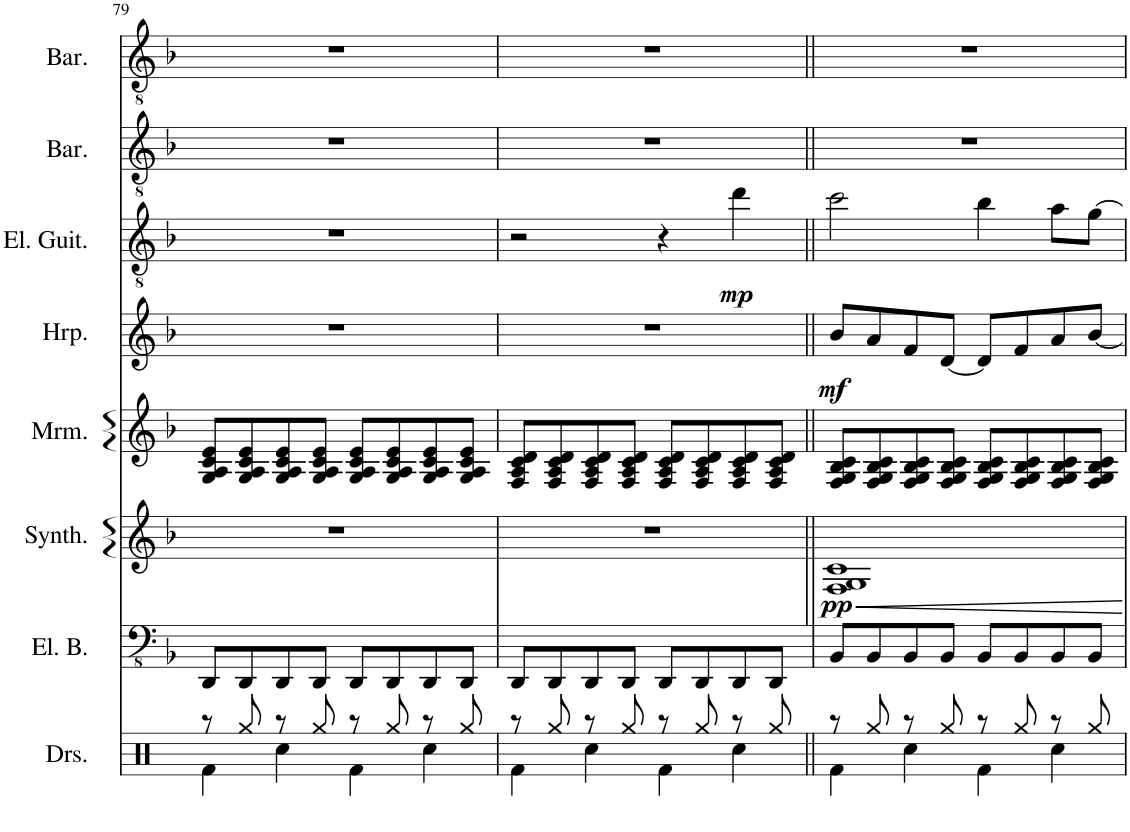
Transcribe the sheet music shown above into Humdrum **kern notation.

**kern	**kern	**kern	**dynam	**kern	**kern	**dynam	**kern	**dynam	**kern	**kern
*part8	*part7	*part6	*part6	*part5	*part4	*part4	*part3	*part3	*part2	*part1
*staff8	*staff7	*staff6	*staff6	*staff5	*staff4	*staff4	*staff3	*staff3	*staff2	*staff1
*I"Drumset	*I"Electric Bass	*I"String Synthesizer	*	*I"Marimba	*I"Harp	*	*I"Electric Guitar	*	*I"Baritone	*I"Baritone
*I'Drs.	*I'El. B.	*I'Synth.	*	*I'Mrm.	*I'Hrp.	*	*I'El. Guit.	*	*I'Bar.	*I'Bar.
!!LO:PB:g=z
*clefX	*clefFv4	*clefG2	*	*clefG2	*clefG2	*	*clefGv2	*	*clefGv2	*clefGv2
*k[]	*k[b-]	*k[b-]	*	*k[b-]	*k[b-]	*	*k[b-]	*	*k[b-]	*k[b-]
*M4/4	*M4/4	*M4/4	*	*M4/4	*M4/4	*	*M4/4	*	*M4/4	*M4/4
=79	=79	=79	=79	=79	=79	=79	=79	=79	=79	=79
*^	*	*	*	*	*	*	*	*	*	*
8r	4Rf\	8DDD/L	1r	.	8G/ 8A/ 8c/ 8e/L	1r	.	1r	.	1r	1r
8Rgg/	.	8DDD/	.	.	8G/ 8A/ 8c/ 8e/	.	.	.	.	.	.
8r	4Rcc\	8DDD/	.	.	8G/ 8A/ 8c/ 8e/	.	.	.	.	.	.
8Rgg/	.	8DDD/J	.	.	8G/ 8A/ 8c/ 8e/J	.	.	.	.	.	.
8r	4Rf\	8DDD/L	.	.	8G/ 8A/ 8c/ 8e/L	.	.	.	.	.	.
8Rgg/	.	8DDD/	.	.	8G/ 8A/ 8c/ 8e/	.	.	.	.	.	.
8r	4Rcc\	8DDD/	.	.	8G/ 8A/ 8c/ 8e/	.	.	.	.	.	.
8Rgg/	.	8DDD/J	.	.	8G/ 8A/ 8c/ 8e/J	.	.	.	.	.	.
=80	=80	=80	=80	=80	=80	=80	=80	=80	=80	=80	=80
8r	4Rf\	8DDD/L	1r	.	8F/ 8A/ 8c/ 8d/L	1r	.	2r	.	1r	1r
8Rgg/	.	8DDD/	.	.	8F/ 8A/ 8c/ 8d/	.	.	.	.	.	.
8r	4Rcc\	8DDD/	.	.	8F/ 8A/ 8c/ 8d/	.	.	.	.	.	.
8Rgg/	.	8DDD/J	.	.	8F/ 8A/ 8c/ 8d/J	.	.	.	.	.	.
8r	4Rf\	8DDD/L	.	.	8F/ 8A/ 8c/ 8d/L	.	.	4r	.	.	.
8Rgg/	.	8DDD/	.	.	8F/ 8A/ 8c/ 8d/	.	.	.	.	.	.
!	!	!	!	!	!	!	!	!	!LO:DY:b	!	!
8r	4Rcc\	8DDD/	.	.	8F/ 8A/ 8c/ 8d/	.	.	4dd\	mp	.	.
8Rgg/	.	8DDD/J	.	.	8F/ 8A/ 8c/ 8d/J	.	.	.	.	.	.
=81||	=81||	=81||	=81||	=81||	=81||	=81||	=81||	=81||	=81||	=81||	=81||
!	!	!	!	!LO:DY:b	!	!	!LO:DY:b	!	!	!	!
8r	4Rf\	8BBB-/L	1F 1G 1c	pp	8F/ 8G/ 8B-/ 8c/L	8b-/L	mf	2cc\	.	1r	1r
8Rgg/	.	8BBB-/	.	.	8F/ 8G/ 8B-/ 8c/	8a/	.	.	.	.	.
8r	4Rcc\	8BBB-/	.	.	8F/ 8G/ 8B-/ 8c/	8f/	.	.	.	.	.
8Rgg/	.	8BBB-/J	.	.	8F/ 8G/ 8B-/ 8c/J	[8d/J	.	.	.	.	.
8r	4Rf\	8BBB-/L	.	.	8F/ 8G/ 8B-/ 8c/L	8d/L]	.	4b-\	.	.	.
8Rgg/	.	8BBB-/	.	.	8F/ 8G/ 8B-/ 8c/	8f/	.	.	.	.	.
8r	4Rcc\	8BBB-/	.	.	8F/ 8G/ 8B-/ 8c/	8a/	.	8a\L	.	.	.
8Rgg/	.	8BBB-/J	.	.	8F/ 8G/ 8B-/ 8c/J	[8b-/J	.	[8g\J	.	.	.
*v	*v	*	*	*	*	*	*	*	*	*	*
=	=	=	=	=	=	=	=	=	=	=
*-	*-	*-	*-	*-	*-	*-	*-	*-	*-	*-
